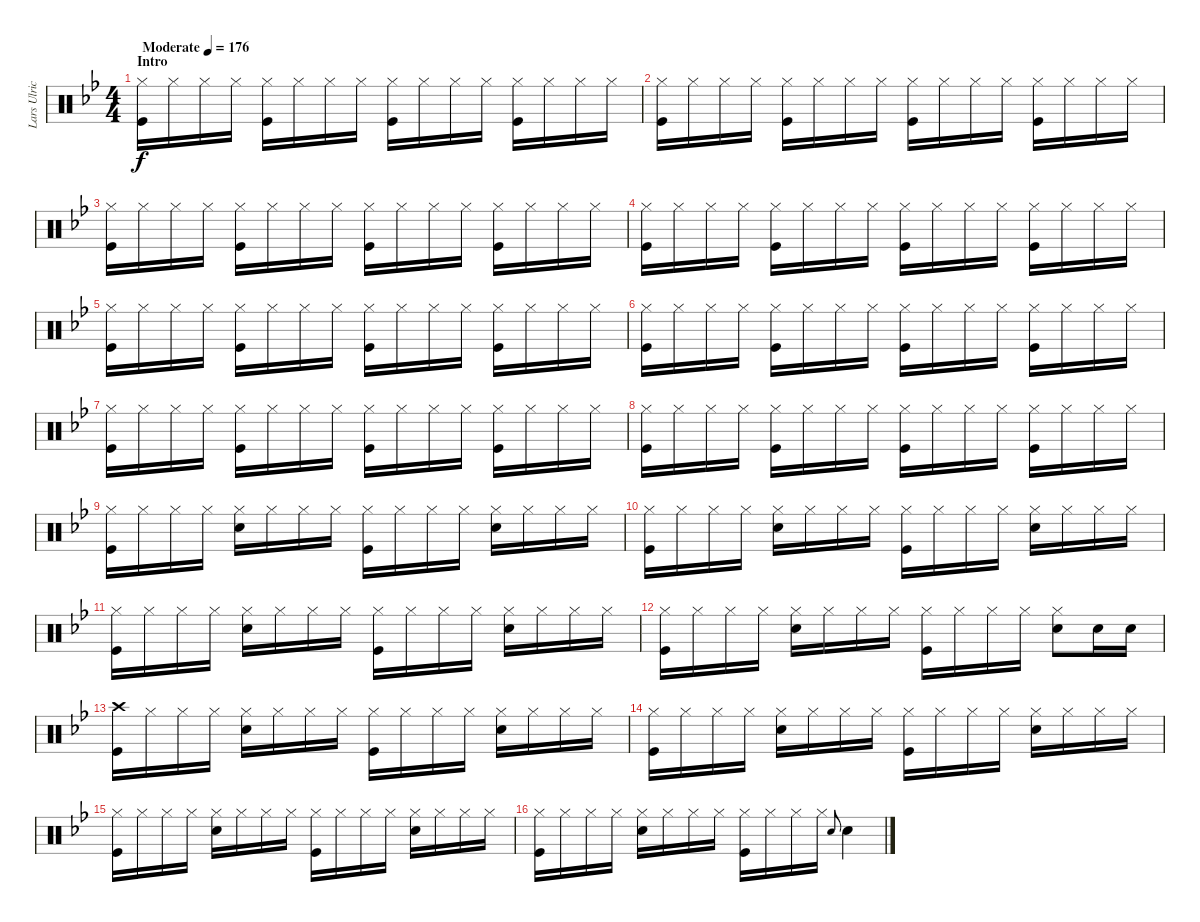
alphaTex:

\track ("Lars Ulrich" "Lars Ulric") {instrument percussion}
\staff {score}
\articulation defaults
\ts (4 4)
\section ("" "Intro")
\tempo (176 "Moderate")
\clef neutral
\ks bb
("Hi-Hat (closed)" "Kick (hit)").16{dy f} "Hi-Hat (closed)".16 "Hi-Hat (closed)".16 "Hi-Hat (closed)".16 ("Hi-Hat (closed)" "Kick (hit)").16 "Hi-Hat (closed)".16 "Hi-Hat (closed)".16 "Hi-Hat (closed)".16 ("Hi-Hat (closed)" "Kick (hit)").16 "Hi-Hat (closed)".16 "Hi-Hat (closed)".16 "Hi-Hat (closed)".16 ("Hi-Hat (closed)" "Kick (hit)").16 "Hi-Hat (closed)".16 "Hi-Hat (closed)".16 "Hi-Hat (closed)".16 |
("Hi-Hat (closed)" "Kick (hit)").16 "Hi-Hat (closed)".16 "Hi-Hat (closed)".16 "Hi-Hat (closed)".16 ("Hi-Hat (closed)" "Kick (hit)").16 "Hi-Hat (closed)".16 "Hi-Hat (closed)".16 "Hi-Hat (closed)".16 ("Hi-Hat (closed)" "Kick (hit)").16 "Hi-Hat (closed)".16 "Hi-Hat (closed)".16 "Hi-Hat (closed)".16 ("Hi-Hat (closed)" "Kick (hit)").16 "Hi-Hat (closed)".16 "Hi-Hat (closed)".16 "Hi-Hat (closed)".16 |
("Hi-Hat (closed)" "Kick (hit)").16 "Hi-Hat (closed)".16 "Hi-Hat (closed)".16 "Hi-Hat (closed)".16 ("Hi-Hat (closed)" "Kick (hit)").16 "Hi-Hat (closed)".16 "Hi-Hat (closed)".16 "Hi-Hat (closed)".16 ("Hi-Hat (closed)" "Kick (hit)").16 "Hi-Hat (closed)".16 "Hi-Hat (closed)".16 "Hi-Hat (closed)".16 ("Hi-Hat (closed)" "Kick (hit)").16 "Hi-Hat (closed)".16 "Hi-Hat (closed)".16 "Hi-Hat (closed)".16 |
("Hi-Hat (closed)" "Kick (hit)").16 "Hi-Hat (closed)".16 "Hi-Hat (closed)".16 "Hi-Hat (closed)".16 ("Hi-Hat (closed)" "Kick (hit)").16 "Hi-Hat (closed)".16 "Hi-Hat (closed)".16 "Hi-Hat (closed)".16 ("Hi-Hat (closed)" "Kick (hit)").16 "Hi-Hat (closed)".16 "Hi-Hat (closed)".16 "Hi-Hat (closed)".16 ("Hi-Hat (closed)" "Kick (hit)").16 "Hi-Hat (closed)".16 "Hi-Hat (closed)".16 "Hi-Hat (closed)".16 |
("Hi-Hat (closed)" "Kick (hit)").16 "Hi-Hat (closed)".16 "Hi-Hat (closed)".16 "Hi-Hat (closed)".16 ("Hi-Hat (closed)" "Kick (hit)").16 "Hi-Hat (closed)".16 "Hi-Hat (closed)".16 "Hi-Hat (closed)".16 ("Hi-Hat (closed)" "Kick (hit)").16 "Hi-Hat (closed)".16 "Hi-Hat (closed)".16 "Hi-Hat (closed)".16 ("Hi-Hat (closed)" "Kick (hit)").16 "Hi-Hat (closed)".16 "Hi-Hat (closed)".16 "Hi-Hat (closed)".16 |
("Hi-Hat (closed)" "Kick (hit)").16 "Hi-Hat (closed)".16 "Hi-Hat (closed)".16 "Hi-Hat (closed)".16 ("Hi-Hat (closed)" "Kick (hit)").16 "Hi-Hat (closed)".16 "Hi-Hat (closed)".16 "Hi-Hat (closed)".16 ("Hi-Hat (closed)" "Kick (hit)").16 "Hi-Hat (closed)".16 "Hi-Hat (closed)".16 "Hi-Hat (closed)".16 ("Hi-Hat (closed)" "Kick (hit)").16 "Hi-Hat (closed)".16 "Hi-Hat (closed)".16 "Hi-Hat (closed)".16 |
("Hi-Hat (closed)" "Kick (hit)").16 "Hi-Hat (closed)".16 "Hi-Hat (closed)".16 "Hi-Hat (closed)".16 ("Hi-Hat (closed)" "Kick (hit)").16 "Hi-Hat (closed)".16 "Hi-Hat (closed)".16 "Hi-Hat (closed)".16 ("Hi-Hat (closed)" "Kick (hit)").16 "Hi-Hat (closed)".16 "Hi-Hat (closed)".16 "Hi-Hat (closed)".16 ("Hi-Hat (closed)" "Kick (hit)").16 "Hi-Hat (closed)".16 "Hi-Hat (closed)".16 "Hi-Hat (closed)".16 |
("Hi-Hat (closed)" "Kick (hit)").16 "Hi-Hat (closed)".16 "Hi-Hat (closed)".16 "Hi-Hat (closed)".16 ("Hi-Hat (closed)" "Kick (hit)").16 "Hi-Hat (closed)".16 "Hi-Hat (closed)".16 "Hi-Hat (closed)".16 ("Hi-Hat (closed)" "Kick (hit)").16 "Hi-Hat (closed)".16 "Hi-Hat (closed)".16 "Hi-Hat (closed)".16 ("Hi-Hat (closed)" "Kick (hit)").16 "Hi-Hat (closed)".16 "Hi-Hat (closed)".16 "Hi-Hat (closed)".16 |
("Hi-Hat (closed)" "Kick (hit)").16 "Hi-Hat (closed)".16 "Hi-Hat (closed)".16 "Hi-Hat (closed)".16 ("Hi-Hat (closed)" "Snare (hit) 2").16 "Hi-Hat (closed)".16 "Hi-Hat (closed)".16 "Hi-Hat (closed)".16 ("Hi-Hat (closed)" "Kick (hit)").16 "Hi-Hat (closed)".16 "Hi-Hat (closed)".16 "Hi-Hat (closed)".16 ("Hi-Hat (closed)" "Snare (hit) 2").16 "Hi-Hat (closed)".16 "Hi-Hat (closed)".16 "Hi-Hat (closed)".16 |
("Hi-Hat (closed)" "Kick (hit)").16 "Hi-Hat (closed)".16 "Hi-Hat (closed)".16 "Hi-Hat (closed)".16 ("Hi-Hat (closed)" "Snare (hit) 2").16 "Hi-Hat (closed)".16 "Hi-Hat (closed)".16 "Hi-Hat (closed)".16 ("Hi-Hat (closed)" "Kick (hit)").16 "Hi-Hat (closed)".16 "Hi-Hat (closed)".16 "Hi-Hat (closed)".16 ("Hi-Hat (closed)" "Snare (hit) 2").16 "Hi-Hat (closed)".16 "Hi-Hat (closed)".16 "Hi-Hat (closed)".16 |
("Hi-Hat (closed)" "Kick (hit)").16 "Hi-Hat (closed)".16 "Hi-Hat (closed)".16 "Hi-Hat (closed)".16 ("Hi-Hat (closed)" "Snare (hit) 2").16 "Hi-Hat (closed)".16 "Hi-Hat (closed)".16 "Hi-Hat (closed)".16 ("Hi-Hat (closed)" "Kick (hit)").16 "Hi-Hat (closed)".16 "Hi-Hat (closed)".16 "Hi-Hat (closed)".16 ("Hi-Hat (closed)" "Snare (hit) 2").16 "Hi-Hat (closed)".16 "Hi-Hat (closed)".16 "Hi-Hat (closed)".16 |
("Hi-Hat (closed)" "Kick (hit)").16 "Hi-Hat (closed)".16 "Hi-Hat (closed)".16 "Hi-Hat (closed)".16 ("Hi-Hat (closed)" "Snare (hit) 2").16 "Hi-Hat (closed)".16 "Hi-Hat (closed)".16 "Hi-Hat (closed)".16 ("Hi-Hat (closed)" "Kick (hit)").16 "Hi-Hat (closed)".16 "Hi-Hat (closed)".16 "Hi-Hat (closed)".16 ("Hi-Hat (closed)" "Snare (hit) 2").8 "Snare (hit) 2".16 "Snare (hit) 2".16 |
("Crash high (hit)" "Kick (hit)").16 "Hi-Hat (closed)".16 "Hi-Hat (closed)".16 "Hi-Hat (closed)".16 ("Hi-Hat (closed)" "Snare (hit) 2").16 "Hi-Hat (closed)".16 "Hi-Hat (closed)".16 "Hi-Hat (closed)".16 ("Hi-Hat (closed)" "Kick (hit)").16 "Hi-Hat (closed)".16 "Hi-Hat (closed)".16 "Hi-Hat (closed)".16 ("Hi-Hat (closed)" "Snare (hit) 2").16 "Hi-Hat (closed)".16 "Hi-Hat (closed)".16 "Hi-Hat (closed)".16 |
("Hi-Hat (closed)" "Kick (hit)").16 "Hi-Hat (closed)".16 "Hi-Hat (closed)".16 "Hi-Hat (closed)".16 ("Hi-Hat (closed)" "Snare (hit) 2").16 "Hi-Hat (closed)".16 "Hi-Hat (closed)".16 "Hi-Hat (closed)".16 ("Hi-Hat (closed)" "Kick (hit)").16 "Hi-Hat (closed)".16 "Hi-Hat (closed)".16 "Hi-Hat (closed)".16 ("Hi-Hat (closed)" "Snare (hit) 2").16 "Hi-Hat (closed)".16 "Hi-Hat (closed)".16 "Hi-Hat (closed)".16 |
("Hi-Hat (closed)" "Kick (hit)").16 "Hi-Hat (closed)".16 "Hi-Hat (closed)".16 "Hi-Hat (closed)".16 ("Hi-Hat (closed)" "Snare (hit) 2").16 "Hi-Hat (closed)".16 "Hi-Hat (closed)".16 "Hi-Hat (closed)".16 ("Hi-Hat (closed)" "Kick (hit)").16 "Hi-Hat (closed)".16 "Hi-Hat (closed)".16 "Hi-Hat (closed)".16 ("Hi-Hat (closed)" "Snare (hit) 2").16 "Hi-Hat (closed)".16 "Hi-Hat (closed)".16 "Hi-Hat (closed)".16 |
("Hi-Hat (closed)" "Kick (hit)").16 "Hi-Hat (closed)".16 "Hi-Hat (closed)".16 "Hi-Hat (closed)".16 ("Hi-Hat (closed)" "Snare (hit) 2").16 "Hi-Hat (closed)".16 "Hi-Hat (closed)".16 "Hi-Hat (closed)".16 ("Hi-Hat (closed)" "Kick (hit)").16 "Hi-Hat (closed)".16 "Hi-Hat (closed)".16 "Hi-Hat (closed)".16 "Snare (hit) 2".8{gr onbeat} "Snare (hit) 2".4
